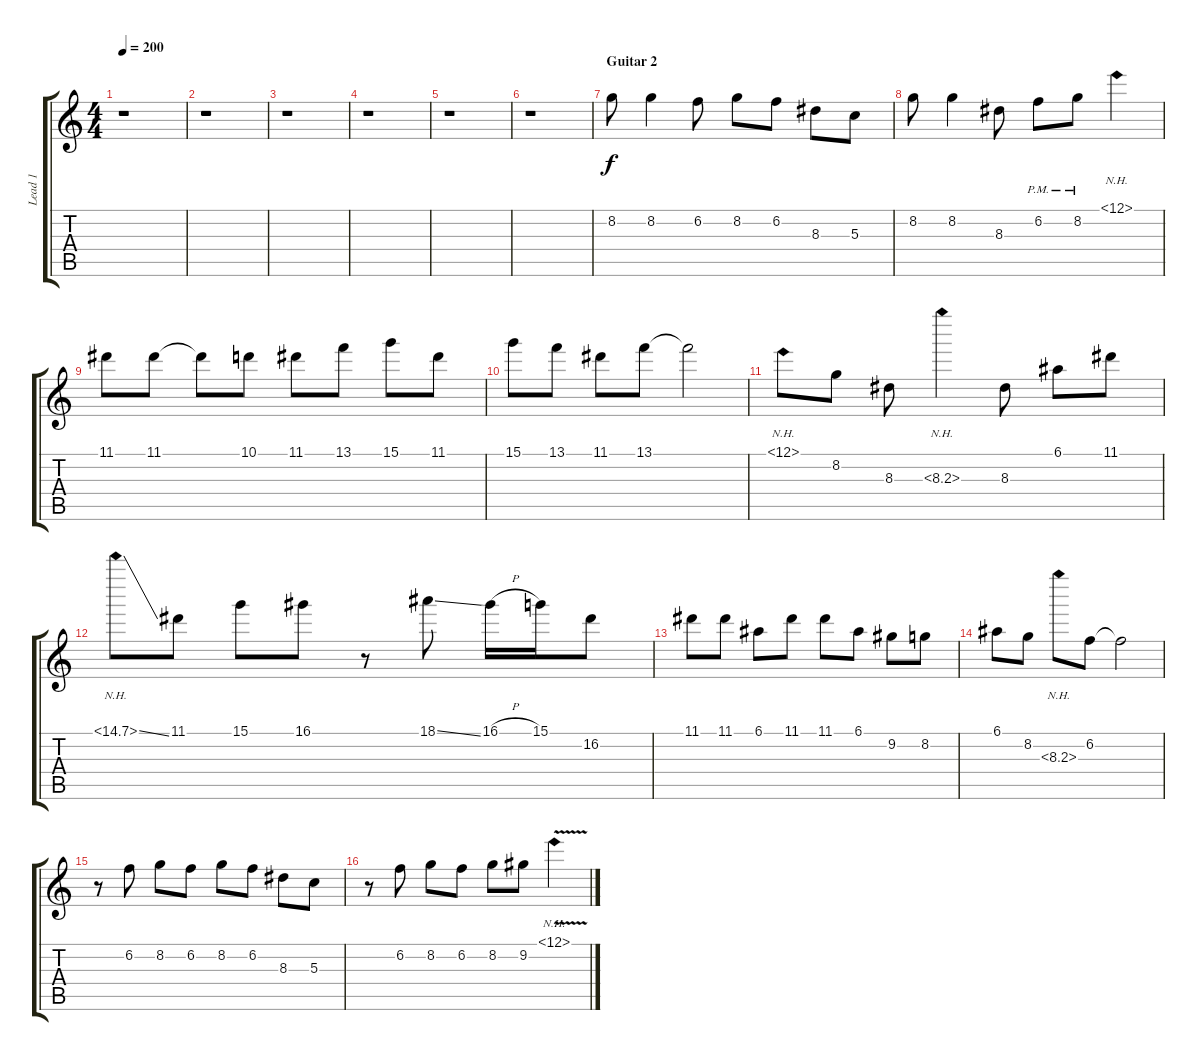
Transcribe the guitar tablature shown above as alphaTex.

\track ("Lead 1" "Lead 1") {instrument overdrivenguitar}
\staff {score tabs}
\tuning (E4 B3 G3 D3 A2 E2) {hide}
\ts (4 4)
\tempo 200
\clef g2
\ks c
r.1{dy mf} |
r.1 |
r.1 |
r.1 |
r.1 |
r.1 |
\section ("" "Guitar 2")
8.2.8{dy f} 8.2.4 6.2.8 8.2.8 6.2.8 8.3.8 5.3.8 |
8.2.8 8.2.4 8.3.8 6.2{pm}.8 8.2{pm}.8 6.1{nh}.4 |
11.1.8 11.1.8 11.1{t}.8 10.1.8 11.1.8 13.1.8 15.1.8 11.1.8 |
15.1.8 13.1.8 11.1.8 13.1.8 13.1{t}.2 |
6.1{nh}.8 8.2.8 8.3.8 8.3{nh}.4 8.3.8 6.1.8 11.1.8 |
15.1{nh ss}.8 11.1.8 15.1.8 16.1.8 r.8 18.1{ss}.8 16.1{h}.16 15.1.16 16.2.8 |
11.1.8 11.1.8 6.1.8 11.1.8 11.1.8 6.1.8 9.2.8 8.2.8 |
6.1.8 8.2.8 8.3{nh}.8 6.2.8 6.2{t}.2 |
r.8 6.2.8 8.2.8 6.2.8 8.2.8 6.2.8 8.3.8 5.3.8 |
r.8 6.2.8 8.2.8 6.2.8 8.2.8 9.2.8 6.1{nh v}.4
